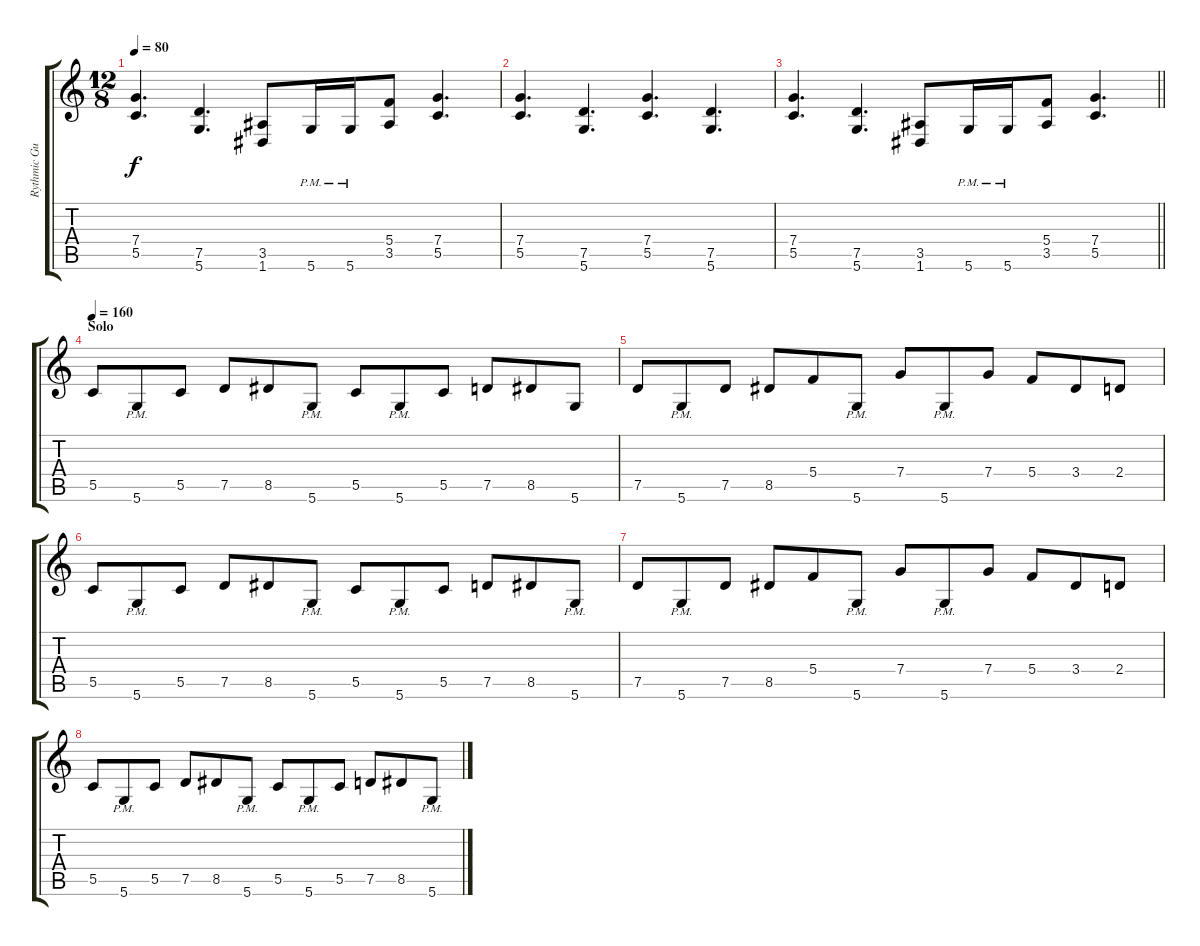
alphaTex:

\track ("Rythmic Guitar" "Rythmic Gu") {instrument overdrivenguitar}
\staff {score tabs}
\tuning (D4 A3 F3 C3 G2 D2) {hide}
\ts (12 8)
\tempo 80
\clef g2
\ks c
(7.4 5.5).4{d dy f} (7.5 5.6).4{d} (3.5 1.6).8 5.6{pm}.16 5.6{pm}.16 (5.4 3.5).8 (7.4 5.5).4{d} |
(7.4 5.5).4{d} (7.5 5.6).4{d} (7.4 5.5).4{d} (7.5 5.6).4{d} |
\barLineRight lightlight
(7.4 5.5).4{d} (7.5 5.6).4{d} (3.5 1.6).8 5.6{pm}.16 5.6{pm}.16 (5.4 3.5).8 (7.4 5.5).4{d} |
\section ("" "Solo")
\tempo 160
5.5.8 5.6{pm}.8 5.5.8 7.5.8 8.5.8 5.6{pm}.8 5.5.8 5.6{pm}.8 5.5.8 7.5.8 8.5.8 5.6.8 |
7.5.8 5.6{pm}.8 7.5.8 8.5.8 5.4.8 5.6{pm}.8 7.4.8 5.6{pm}.8 7.4.8 5.4.8 3.4.8 2.4.8 |
5.5.8 5.6{pm}.8 5.5.8 7.5.8 8.5.8 5.6{pm}.8 5.5.8 5.6{pm}.8 5.5.8 7.5.8 8.5.8 5.6{pm}.8 |
7.5.8 5.6{pm}.8 7.5.8 8.5.8 5.4.8 5.6{pm}.8 7.4.8 5.6{pm}.8 7.4.8 5.4.8 3.4.8 2.4.8 |
5.5.8 5.6{pm}.8 5.5.8 7.5.8 8.5.8 5.6{pm}.8 5.5.8 5.6{pm}.8 5.5.8 7.5.8 8.5.8 5.6{pm}.8
